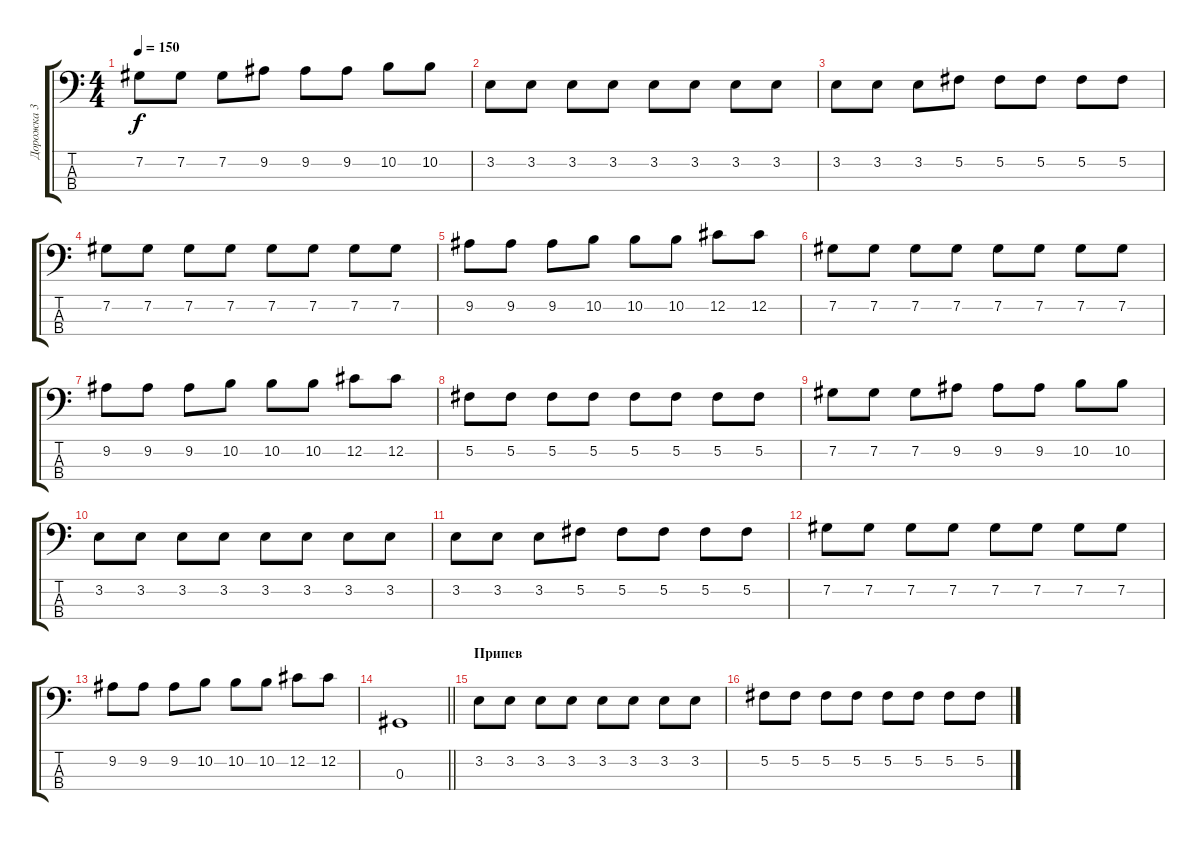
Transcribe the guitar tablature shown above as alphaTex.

\track ("Дорожка 3" "Дорожка 3") {instrument electricbasspick}
\staff {score tabs}
\tuning (Gb2 Db2 Ab1 Eb1) {hide}
\ts (4 4)
\tempo 150
\clef f4
\ks c
7.2.8{dy f} 7.2.8 7.2.8 9.2.8 9.2.8 9.2.8 10.2.8 10.2.8 |
3.2.8 3.2.8 3.2.8 3.2.8 3.2.8 3.2.8 3.2.8 3.2.8 |
3.2.8 3.2.8 3.2.8 5.2.8 5.2.8 5.2.8 5.2.8 5.2.8 |
7.2.8 7.2.8 7.2.8 7.2.8 7.2.8 7.2.8 7.2.8 7.2.8 |
9.2.8 9.2.8 9.2.8 10.2.8 10.2.8 10.2.8 12.2.8 12.2.8 |
7.2.8 7.2.8 7.2.8 7.2.8 7.2.8 7.2.8 7.2.8 7.2.8 |
9.2.8 9.2.8 9.2.8 10.2.8 10.2.8 10.2.8 12.2.8 12.2.8 |
5.2.8 5.2.8 5.2.8 5.2.8 5.2.8 5.2.8 5.2.8 5.2.8 |
7.2.8 7.2.8 7.2.8 9.2.8 9.2.8 9.2.8 10.2.8 10.2.8 |
3.2.8 3.2.8 3.2.8 3.2.8 3.2.8 3.2.8 3.2.8 3.2.8 |
3.2.8 3.2.8 3.2.8 5.2.8 5.2.8 5.2.8 5.2.8 5.2.8 |
7.2.8 7.2.8 7.2.8 7.2.8 7.2.8 7.2.8 7.2.8 7.2.8 |
9.2.8 9.2.8 9.2.8 10.2.8 10.2.8 10.2.8 12.2.8 12.2.8 |
\barLineRight lightlight
0.3.1 |
\section ("" "Припев")
3.2.8 3.2.8 3.2.8 3.2.8 3.2.8 3.2.8 3.2.8 3.2.8 |
5.2.8 5.2.8 5.2.8 5.2.8 5.2.8 5.2.8 5.2.8 5.2.8
